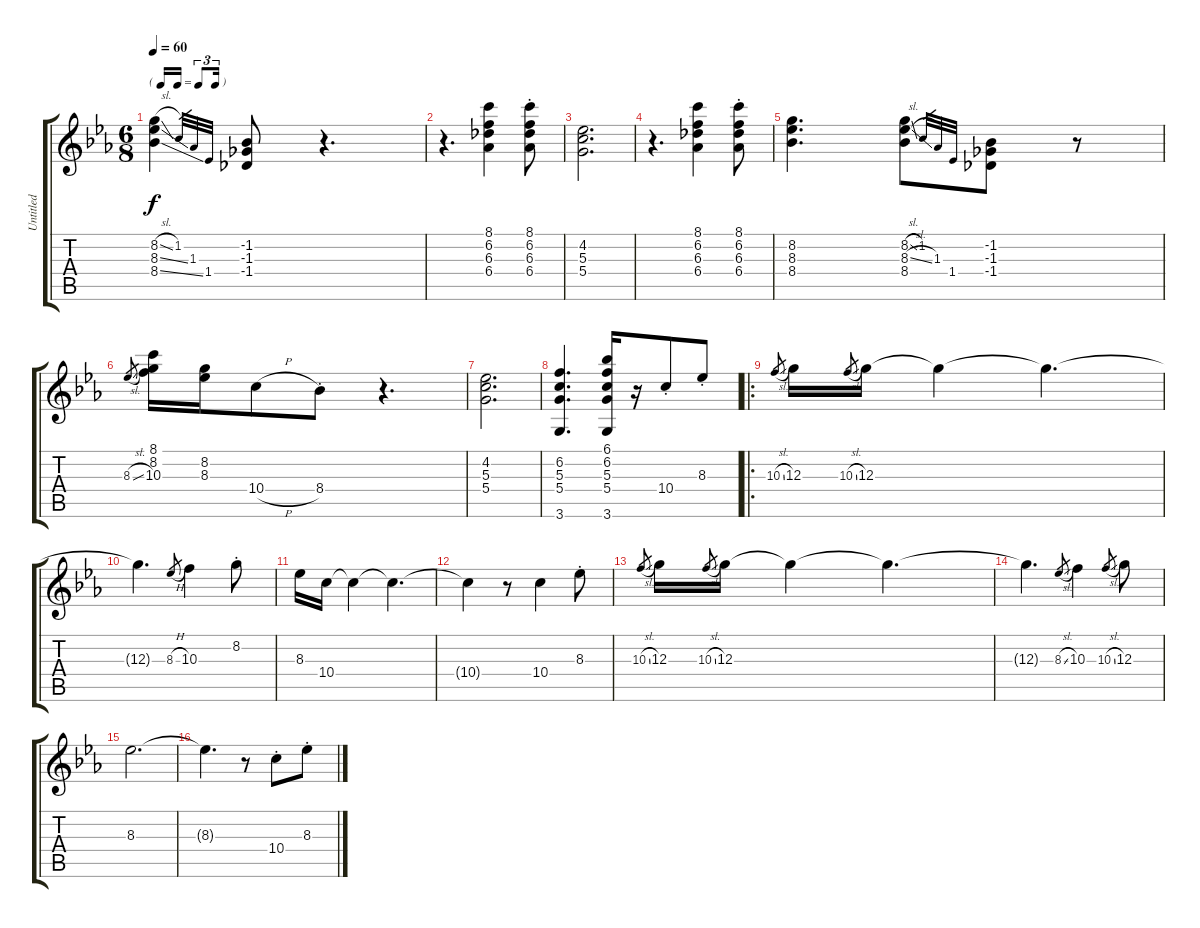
\track ("Untitled" "Untitled") {instrument acousticguitarnylon}
\staff {score tabs}
\tuning (E4 B3 G3 D3 A2 E2) {hide}
\ts (6 8)
\tf triplet16th
\tempo 60
\clef g2
\ks eb
(8.2{sl} 8.3{ss} 8.4{ss}).4{dy f instrument acousticguitarnylon} 1.2.32{gr} 1.3.32{gr} 1.4.32{gr} (-1.2 -1.3 -1.4).8 r.4{d} |
r.4{d} (8.1 6.2 6.3 6.4).4 (8.1{st} 6.2{st} 6.3{st} 6.4{st}).8 |
(4.2 5.3 5.4).2{d} |
r.4{d} (8.1 6.2 6.3 6.4).4 (8.1{st} 6.2{st} 6.3{st} 6.4{st}).8 |
(8.2 8.3 8.4).4{d} (8.2{sl} 8.3{sl} 8.4).8 1.2.32{gr} 1.3.32{gr} 1.4.32{gr} (-1.2 -1.3 -1.4).8 r.8 |
8.3{sl}.8{gr} (8.1 8.2 10.3).16 (8.2 8.3).16 10.4{h}.8 8.4{st}.8 r.4{d} |
(4.2 5.3 5.4).2{d} |
(6.2 5.3 5.4 3.6).4{d} (6.1 6.2 5.3 5.4 3.6).16 r.16 10.4{st}.8 8.3{st}.8 |
\ro
10.3{sl}.8{gr} 12.3.16 10.3{sl}.8{gr} 12.3.16 12.3{t}.4 12.3{t}.4{d} |
12.3{t}.4{d} 8.3{h}.8{gr} 10.3.4 8.2{st}.8 |
8.3.16 10.4.16 10.4{t}.4 10.4{t}.4{d} |
10.4{t}.4 r.8 10.4.4 8.3{st}.8 |
10.3{sl}.8{gr} 12.3.16 10.3{sl}.8{gr} 12.3.16 12.3{t}.4 12.3{t}.4{d} |
12.3{t}.4{d} 8.3{sl}.8{gr} 10.3.4 10.3{sl}.8{gr} 12.3.8 |
8.3.2{d} |
8.3{t}.4{d} r.8 10.4{st}.8 8.3{st}.8
